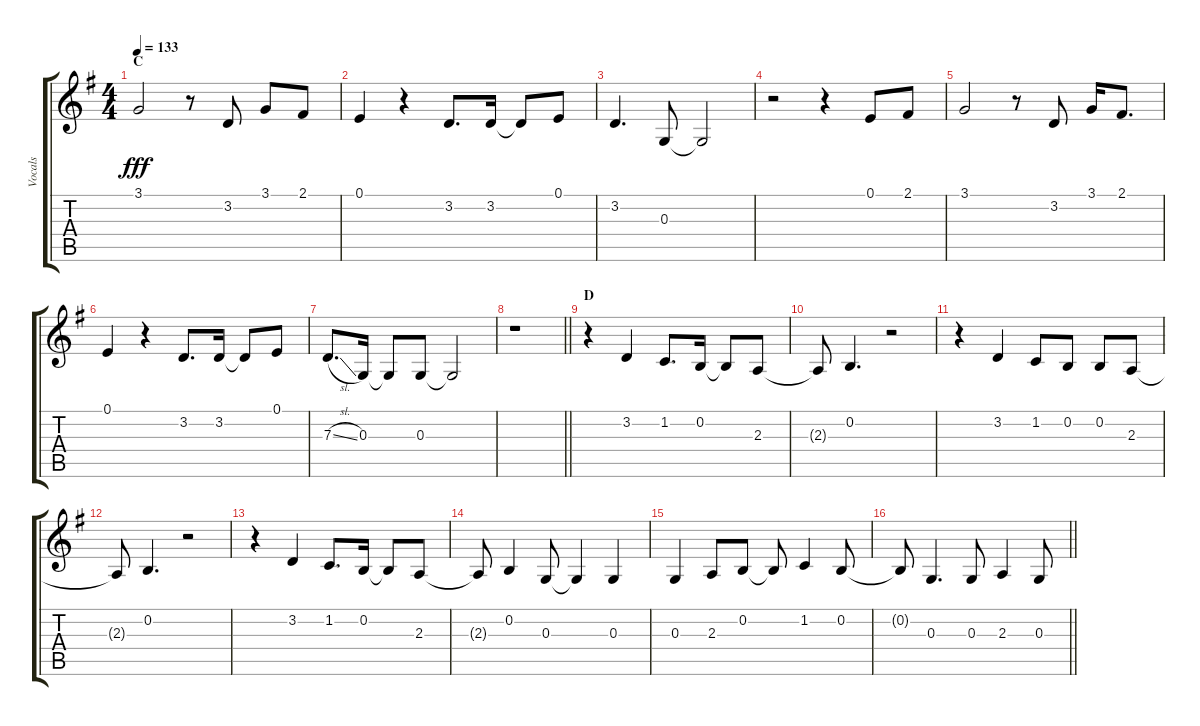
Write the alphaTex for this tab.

\track ("Vocals" "Vocals") {instrument voiceoohs}
\staff {score tabs}
\tuning (E4 B3 G3 D3 A2 E2) {hide}
\ts (4 4)
\section ("" "C")
\tempo 133
\clef g2
\ks g
3.1.2{dy fff} r.8 3.2.8 3.1.8 2.1.8 |
0.1.4 r.4 3.2.8{d} 3.2.16 3.2{t}.8 0.1.8 |
3.2.4{d} 0.3.8 0.3{t}.2 |
r.2 r.4 0.1.8 2.1.8 |
3.1.2 r.8 3.2.8 3.1.16 2.1.8{d} |
0.1.4 r.4 3.2.8{d} 3.2.16 3.2{t}.8 0.1.8 |
7.3{sl}.8{d} 0.3.16 0.3{t}.8 0.3.8 0.3{t}.2 |
\barLineRight lightlight
r.1 |
\section ("" "D")
r.4 3.2.4 1.2.8{d} 0.2.16 0.2{t}.8 2.3.8 |
2.3{t}.8 0.2.4{d} r.2 |
r.4 3.2.4 1.2.8 0.2.8 0.2.8 2.3.8 |
2.3{t}.8 0.2.4{d} r.2 |
r.4 3.2.4 1.2.8{d} 0.2.16 0.2{t}.8 2.3.8 |
2.3{t}.8 0.2.4 0.3.8 0.3{t}.4 0.3.4 |
0.3.4 2.3.8 0.2.8 0.2{t}.8 1.2.4 0.2.8 |
\barLineRight lightlight
0.2{t}.8 0.3.4{d} 0.3.8 2.3.4 0.3.8
